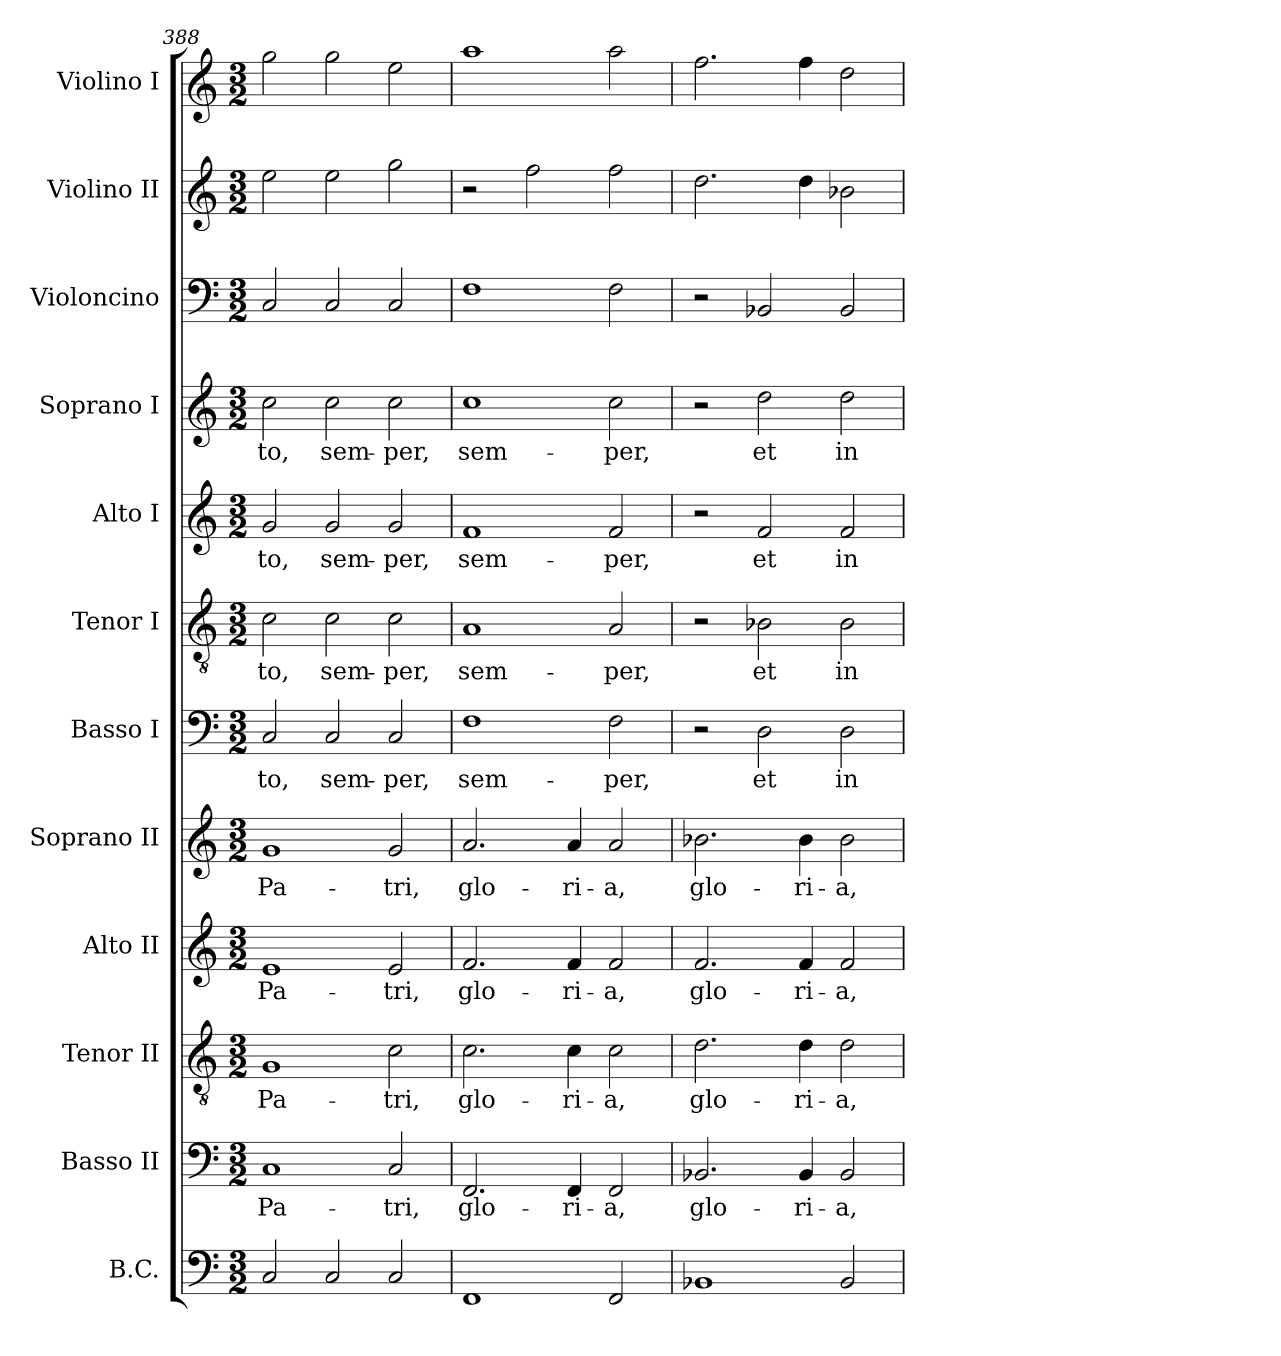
**kern	**kern	**text	**kern	**text	**kern	**text	**kern	**text	**kern	**text	**kern	**text	**kern	**text	**kern	**text	**kern	**kern	**kern
*part12	*part11	*part11	*part10	*part10	*part9	*part9	*part8	*part8	*part7	*part7	*part6	*part6	*part5	*part5	*part4	*part4	*part3	*part2	*part1
*staff12	*staff11	*staff11	*staff10	*staff10	*staff9	*staff9	*staff8	*staff8	*staff7	*staff7	*staff6	*staff6	*staff5	*staff5	*staff4	*staff4	*staff3	*staff2	*staff1
*I"B.C.	*I"Basso II	*	*I"Tenor II	*	*I"Alto II	*	*I"Soprano II	*	*I"Basso I	*	*I"Tenor I	*	*I"Alto I	*	*I"Soprano I	*	*I"Violoncino	*I"Violino II	*I"Violino I
*I'BC	*I'B 2	*	*I'T 2	*	*I'A 2	*	*I'S 2	*	*I'B 1	*	*I'T 1	*	*I'A 1	*	*I'S 1	*	*I'Vc.	*I'Vln. II	*I'Vln. I
*clefF4	*clefF4	*	*clefGv2	*	*clefG2	*	*clefG2	*	*clefF4	*	*clefGv2	*	*clefG2	*	*clefG2	*	*clefF4	*clefG2	*clefG2
*k[]	*k[]	*	*k[]	*	*k[]	*	*k[]	*	*k[]	*	*k[]	*	*k[]	*	*k[]	*	*k[]	*k[]	*k[]
*C:	*C:	*	*C:	*	*C:	*	*C:	*	*C:	*	*C:	*	*C:	*	*C:	*	*C:	*C:	*C:
*M3/2	*M3/2	*	*M3/2	*	*M3/2	*	*M3/2	*	*M3/2	*	*M3/2	*	*M3/2	*	*M3/2	*	*M3/2	*M3/2	*M3/2
=388	=388	=388	=388	=388	=388	=388	=388	=388	=388	=388	=388	=388	=388	=388	=388	=388	=388	=388	=388
!	!	!LO:LY:b	!	!	!	!	!	!	!	!	!	!	!	!	!	!	!	!	!
!	!	!	!	!LO:LY:b	!	!	!	!	!	!	!	!	!	!	!	!	!	!	!
!	!	!	!	!	!	!LO:LY:b	!	!	!	!	!	!	!	!	!	!	!	!	!
!	!	!	!	!	!	!	!	!LO:LY:b	!	!	!	!	!	!	!	!	!	!	!
!	!	!	!	!	!	!	!	!	!	!LO:LY:b	!	!	!	!	!	!	!	!	!
!	!	!	!	!	!	!	!	!	!	!	!	!LO:LY:b	!	!	!	!	!	!	!
!	!	!	!	!	!	!	!	!	!	!	!	!	!	!LO:LY:b	!	!	!	!	!
!	!	!	!	!	!	!	!	!	!	!	!	!	!	!	!	!LO:LY:b	!	!	!
2C/	1C	Pa-	1G	Pa-	1e	Pa-	1g	Pa-	2C/	-to,	2c\	-to,	2g/	-to,	2cc\	-to,	2C/	2ee\	2gg\
!	!	!	!	!	!	!	!	!	!	!LO:LY:b	!	!	!	!	!	!	!	!	!
!	!	!	!	!	!	!	!	!	!	!	!	!LO:LY:b	!	!	!	!	!	!	!
!	!	!	!	!	!	!	!	!	!	!	!	!	!	!LO:LY:b	!	!	!	!	!
!	!	!	!	!	!	!	!	!	!	!	!	!	!	!	!	!LO:LY:b	!	!	!
2C/	.	.	.	.	.	.	.	.	2C/	sem-	2c\	sem-	2g/	sem-	2cc\	sem-	2C/	2ee\	2gg\
!	!	!LO:LY:b	!	!	!	!	!	!	!	!	!	!	!	!	!	!	!	!	!
!	!	!	!	!LO:LY:b	!	!	!	!	!	!	!	!	!	!	!	!	!	!	!
!	!	!	!	!	!	!LO:LY:b	!	!	!	!	!	!	!	!	!	!	!	!	!
!	!	!	!	!	!	!	!	!LO:LY:b	!	!	!	!	!	!	!	!	!	!	!
!	!	!	!	!	!	!	!	!	!	!LO:LY:b	!	!	!	!	!	!	!	!	!
!	!	!	!	!	!	!	!	!	!	!	!	!LO:LY:b	!	!	!	!	!	!	!
!	!	!	!	!	!	!	!	!	!	!	!	!	!	!LO:LY:b	!	!	!	!	!
!	!	!	!	!	!	!	!	!	!	!	!	!	!	!	!	!LO:LY:b	!	!	!
2C/	2C/	-tri,	2c\	-tri,	2e/	-tri,	2g/	-tri,	2C/	-per,	2c\	-per,	2g/	-per,	2cc\	-per,	2C/	2gg\	2ee\
=389	=389	=389	=389	=389	=389	=389	=389	=389	=389	=389	=389	=389	=389	=389	=389	=389	=389	=389	=389
!	!	!LO:LY:b	!	!	!	!	!	!	!	!	!	!	!	!	!	!	!	!	!
!	!	!	!	!LO:LY:b	!	!	!	!	!	!	!	!	!	!	!	!	!	!	!
!	!	!	!	!	!	!LO:LY:b	!	!	!	!	!	!	!	!	!	!	!	!	!
!	!	!	!	!	!	!	!	!LO:LY:b	!	!	!	!	!	!	!	!	!	!	!
!	!	!	!	!	!	!	!	!	!	!LO:LY:b	!	!	!	!	!	!	!	!	!
!	!	!	!	!	!	!	!	!	!	!	!	!LO:LY:b	!	!	!	!	!	!	!
!	!	!	!	!	!	!	!	!	!	!	!	!	!	!LO:LY:b	!	!	!	!	!
!	!	!	!	!	!	!	!	!	!	!	!	!	!	!	!	!LO:LY:b	!	!	!
1FF	2.FF/	glo-	2.c\	glo-	2.f/	glo-	2.a/	glo-	1F	sem-	1A	sem-	1f	sem-	1cc	sem-	1F	2r	1aa
.	.	.	.	.	.	.	.	.	.	.	.	.	.	.	.	.	.	2ff\	.
!	!	!LO:LY:b	!	!	!	!	!	!	!	!	!	!	!	!	!	!	!	!	!
!	!	!	!	!LO:LY:b	!	!	!	!	!	!	!	!	!	!	!	!	!	!	!
!	!	!	!	!	!	!LO:LY:b	!	!	!	!	!	!	!	!	!	!	!	!	!
!	!	!	!	!	!	!	!	!LO:LY:b	!	!	!	!	!	!	!	!	!	!	!
.	4FF/	-ri-	4c\	-ri-	4f/	-ri-	4a/	-ri-	.	.	.	.	.	.	.	.	.	.	.
!	!	!LO:LY:b	!	!	!	!	!	!	!	!	!	!	!	!	!	!	!	!	!
!	!	!	!	!LO:LY:b	!	!	!	!	!	!	!	!	!	!	!	!	!	!	!
!	!	!	!	!	!	!LO:LY:b	!	!	!	!	!	!	!	!	!	!	!	!	!
!	!	!	!	!	!	!	!	!LO:LY:b	!	!	!	!	!	!	!	!	!	!	!
!	!	!	!	!	!	!	!	!	!	!LO:LY:b	!	!	!	!	!	!	!	!	!
!	!	!	!	!	!	!	!	!	!	!	!	!LO:LY:b	!	!	!	!	!	!	!
!	!	!	!	!	!	!	!	!	!	!	!	!	!	!LO:LY:b	!	!	!	!	!
!	!	!	!	!	!	!	!	!	!	!	!	!	!	!	!	!LO:LY:b	!	!	!
2FF/	2FF/	-a,	2c\	-a,	2f/	-a,	2a/	-a,	2F\	-per,	2A/	-per,	2f/	-per,	2cc\	-per,	2F\	2ff\	2aa\
=390	=390	=390	=390	=390	=390	=390	=390	=390	=390	=390	=390	=390	=390	=390	=390	=390	=390	=390	=390
!	!	!LO:LY:b	!	!	!	!	!	!	!	!	!	!	!	!	!	!	!	!	!
!	!	!	!	!LO:LY:b	!	!	!	!	!	!	!	!	!	!	!	!	!	!	!
!	!	!	!	!	!	!LO:LY:b	!	!	!	!	!	!	!	!	!	!	!	!	!
!	!	!	!	!	!	!	!	!LO:LY:b	!	!	!	!	!	!	!	!	!	!	!
1BB-X	2.BB-X/	glo-	2.d\	glo-	2.f/	glo-	2.b-X\	glo-	2r	.	2r	.	2r	.	2r	.	2r	2.dd\	2.ff\
!	!	!	!	!	!	!	!	!	!	!LO:LY:b	!	!	!	!	!	!	!	!	!
!	!	!	!	!	!	!	!	!	!	!	!	!LO:LY:b	!	!	!	!	!	!	!
!	!	!	!	!	!	!	!	!	!	!	!	!	!	!LO:LY:b	!	!	!	!	!
!	!	!	!	!	!	!	!	!	!	!	!	!	!	!	!	!LO:LY:b	!	!	!
.	.	.	.	.	.	.	.	.	2D\	et	2B-X\	et	2f/	et	2dd\	et	2BB-X/	.	.
!	!	!LO:LY:b	!	!	!	!	!	!	!	!	!	!	!	!	!	!	!	!	!
!	!	!	!	!LO:LY:b	!	!	!	!	!	!	!	!	!	!	!	!	!	!	!
!	!	!	!	!	!	!LO:LY:b	!	!	!	!	!	!	!	!	!	!	!	!	!
!	!	!	!	!	!	!	!	!LO:LY:b	!	!	!	!	!	!	!	!	!	!	!
.	4BB-/	-ri-	4d\	-ri-	4f/	-ri-	4b-\	-ri-	.	.	.	.	.	.	.	.	.	4dd\	4ff\
!	!	!LO:LY:b	!	!	!	!	!	!	!	!	!	!	!	!	!	!	!	!	!
!	!	!	!	!LO:LY:b	!	!	!	!	!	!	!	!	!	!	!	!	!	!	!
!	!	!	!	!	!	!LO:LY:b	!	!	!	!	!	!	!	!	!	!	!	!	!
!	!	!	!	!	!	!	!	!LO:LY:b	!	!	!	!	!	!	!	!	!	!	!
!	!	!	!	!	!	!	!	!	!	!LO:LY:b	!	!	!	!	!	!	!	!	!
!	!	!	!	!	!	!	!	!	!	!	!	!LO:LY:b	!	!	!	!	!	!	!
!	!	!	!	!	!	!	!	!	!	!	!	!	!	!LO:LY:b	!	!	!	!	!
!	!	!	!	!	!	!	!	!	!	!	!	!	!	!	!	!LO:LY:b	!	!	!
2BB-/	2BB-/	-a,	2d\	-a,	2f/	-a,	2b-\	-a,	2D\	in	2B-\	in	2f/	in	2dd\	in	2BB-/	2b-X\	2dd\
=	=	=	=	=	=	=	=	=	=	=	=	=	=	=	=	=	=	=	=
*-	*-	*-	*-	*-	*-	*-	*-	*-	*-	*-	*-	*-	*-	*-	*-	*-	*-	*-	*-
